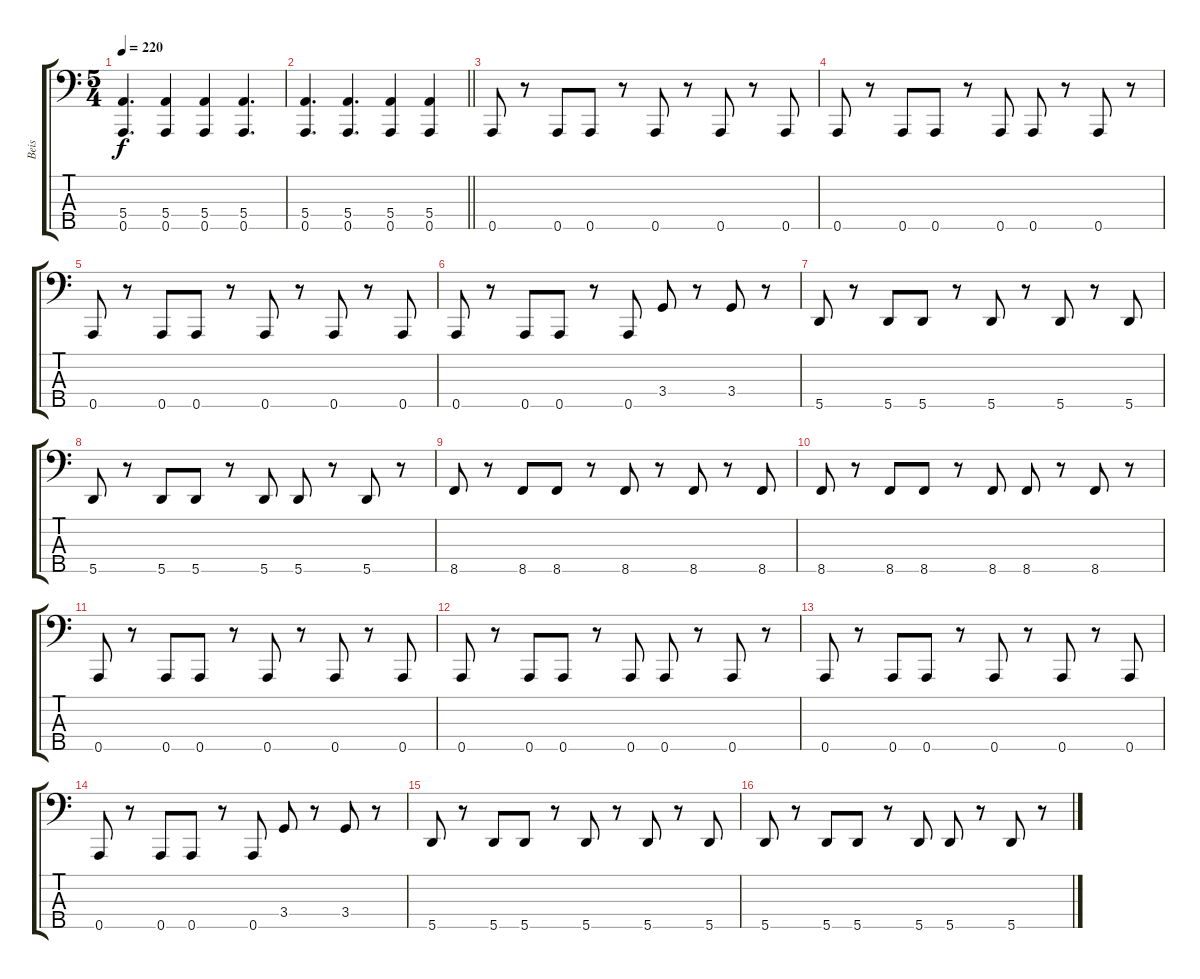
\track ("Beis" "Beis") {instrument slapbass2}
\staff {score tabs}
\tuning (G2 D2 A1 E1 A0) {hide}
\ts (5 4)
\tempo 220
\clef f4
\ks c
(5.4 0.5).4{d dy f} (5.4 0.5).4 (5.4 0.5).4 (5.4 0.5).4{d} |
\barLineRight lightlight
(5.4 0.5).4{d} (5.4 0.5).4{d} (5.4 0.5).4 (5.4 0.5).4 |
0.5.8 r.8 0.5.8 0.5.8 r.8 0.5.8 r.8 0.5.8 r.8 0.5.8 |
0.5.8 r.8 0.5.8 0.5.8 r.8 0.5.8 0.5.8 r.8 0.5.8 r.8 |
0.5.8 r.8 0.5.8 0.5.8 r.8 0.5.8 r.8 0.5.8 r.8 0.5.8 |
0.5.8 r.8 0.5.8 0.5.8 r.8 0.5.8 3.4.8 r.8 3.4.8 r.8 |
5.5.8 r.8 5.5.8 5.5.8 r.8 5.5.8 r.8 5.5.8 r.8 5.5.8 |
5.5.8 r.8 5.5.8 5.5.8 r.8 5.5.8 5.5.8 r.8 5.5.8 r.8 |
8.5.8 r.8 8.5.8 8.5.8 r.8 8.5.8 r.8 8.5.8 r.8 8.5.8 |
8.5.8 r.8 8.5.8 8.5.8 r.8 8.5.8 8.5.8 r.8 8.5.8 r.8 |
0.5.8 r.8 0.5.8 0.5.8 r.8 0.5.8 r.8 0.5.8 r.8 0.5.8 |
0.5.8 r.8 0.5.8 0.5.8 r.8 0.5.8 0.5.8 r.8 0.5.8 r.8 |
0.5.8 r.8 0.5.8 0.5.8 r.8 0.5.8 r.8 0.5.8 r.8 0.5.8 |
0.5.8 r.8 0.5.8 0.5.8 r.8 0.5.8 3.4.8 r.8 3.4.8 r.8 |
5.5.8 r.8 5.5.8 5.5.8 r.8 5.5.8 r.8 5.5.8 r.8 5.5.8 |
5.5.8 r.8 5.5.8 5.5.8 r.8 5.5.8 5.5.8 r.8 5.5.8 r.8
